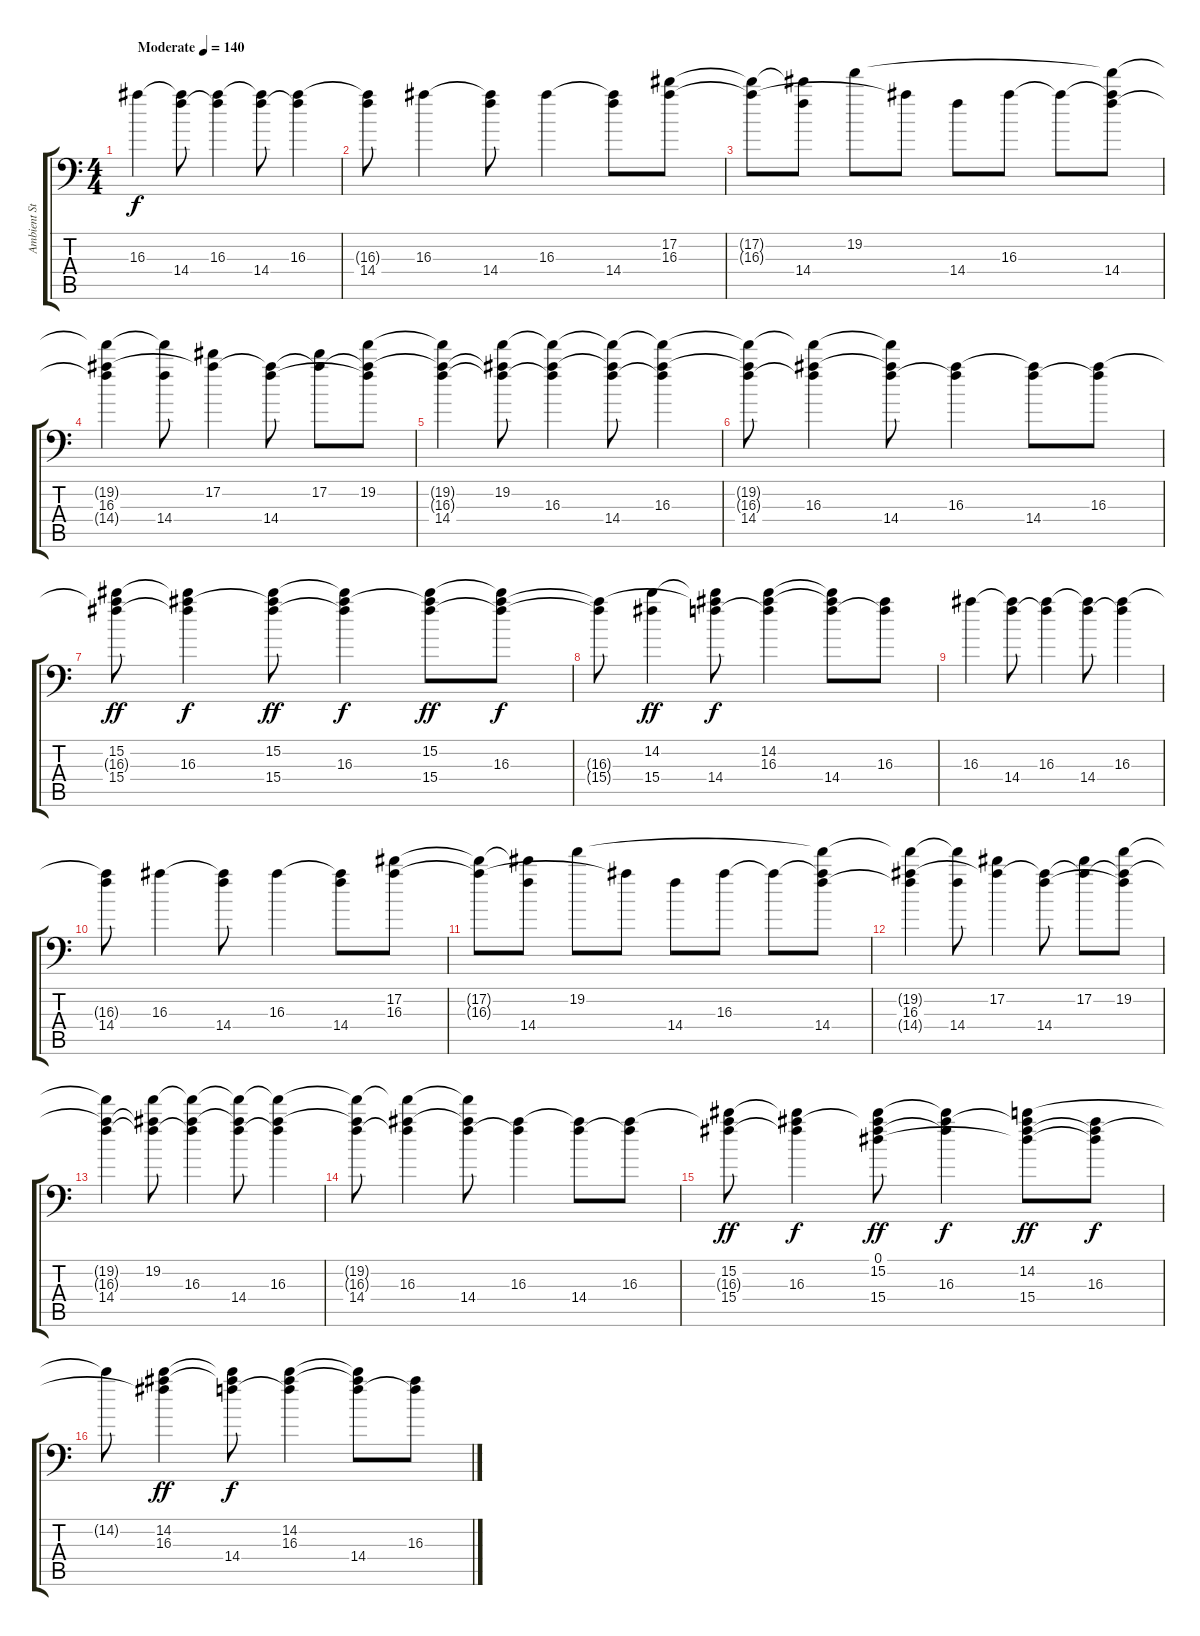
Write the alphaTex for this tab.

\track ("Ambient String 2" "Ambient St") {instrument acousticguitarsteel}
\staff {score tabs}
\tuning (Eb4 Bb3 Gb3 Eb3 Bb2 F2 Bb-1) {hide}
\ts (4 4)
\tempo (140 "Moderate")
\clef f4
\ks c
16.3.4{dy f instrument acousticguitarsteel} (16.3{t} 14.4).8 (16.3 14.4{t}).4 (16.3{t} 14.4).8 (16.3 14.4{t}).4 |
(16.3{t} 14.4).8 16.3.4 (16.3{t} 14.4).8 16.3.4 (16.3{t} 14.4).8 (17.2 16.3).8 |
(17.2{t} 16.3{t}).8 (17.2{t} 14.4).8 19.2.8 16.3{t}.8 14.4.8 16.3.8 16.3{t}.8 (19.2{t} 16.3{t} 14.4).8 |
(19.2{t} 16.3 14.4{t}).4 (19.2{t} 14.4).8 (17.2 16.3{t}).4 (16.3{t} 14.4).8 (17.2 16.3{t}).8 (19.2 16.3{t} 14.4{t}).8 |
(19.2{t} 16.3{t} 14.4).4 (19.2 16.3{t} 14.4{t}).8 (19.2{t} 16.3 14.4{t}).4 (19.2{t} 16.3{t} 14.4).8 (19.2{t} 16.3 14.4{t}).4 |
(19.2{t} 16.3{t} 14.4).8 (19.2{t} 16.3 14.4{t}).4 (19.2{t} 16.3{t} 14.4).8 (16.3 14.4{t}).4 (16.3{t} 14.4).8 (16.3 14.4{t}).8 |
(15.2 16.3{t} 15.4).8{dy ff} (15.2{t} 16.3 15.4{t}).4{dy f} (15.2 16.3{t} 15.4).8{dy ff} (15.2{t} 16.3 15.4{t}).4{dy f} (15.2 16.3{t} 15.4).8{dy ff} (15.2{t} 16.3 15.4{t}).8{dy f} |
(16.3{t} 15.4{t}).8 (14.2 15.4).4{dy ff} (14.2{t} 16.3{t} 14.4).8{dy f} (14.2 16.3 14.4{t}).4 (14.2{t} 16.3{t} 14.4).8 (16.3 14.4{t}).8 |
16.3.4 (16.3{t} 14.4).8 (16.3 14.4{t}).4 (16.3{t} 14.4).8 (16.3 14.4{t}).4 |
(16.3{t} 14.4).8 16.3.4 (16.3{t} 14.4).8 16.3.4 (16.3{t} 14.4).8 (17.2 16.3).8 |
(17.2{t} 16.3{t}).8 (17.2{t} 14.4).8 19.2.8 16.3{t}.8 14.4.8 16.3.8 16.3{t}.8 (19.2{t} 16.3{t} 14.4).8 |
(19.2{t} 16.3 14.4{t}).4 (19.2{t} 14.4).8 (17.2 16.3{t}).4 (16.3{t} 14.4).8 (17.2 16.3{t}).8 (19.2 16.3{t} 14.4{t}).8 |
(19.2{t} 16.3{t} 14.4).4 (19.2 16.3{t} 14.4{t}).8 (19.2{t} 16.3 14.4{t}).4 (19.2{t} 16.3{t} 14.4).8 (19.2{t} 16.3 14.4{t}).4 |
(19.2{t} 16.3{t} 14.4).8 (19.2{t} 16.3 14.4{t}).4 (19.2{t} 16.3{t} 14.4).8 (16.3 14.4{t}).4 (16.3{t} 14.4).8 (16.3 14.4{t}).8 |
(15.2 16.3{t} 15.4).8{dy ff} (15.2{t} 16.3 15.4{t}).4{dy f} (0.1 15.2 16.3{t} 15.4).8{dy ff} (15.2{t} 16.3 15.4{t}).4{dy f} (0.1{t} 14.2 16.3{t} 15.4).8{dy ff} (0.1{t} 16.3 15.4{t}).8{dy f} |
14.2{t}.8 (14.2 16.3 15.4{t}).4{dy ff} (14.2{t} 16.3{t} 14.4).8{dy f} (14.2 16.3 14.4{t}).4 (14.2{t} 16.3{t} 14.4).8 (16.3 14.4{t}).8
